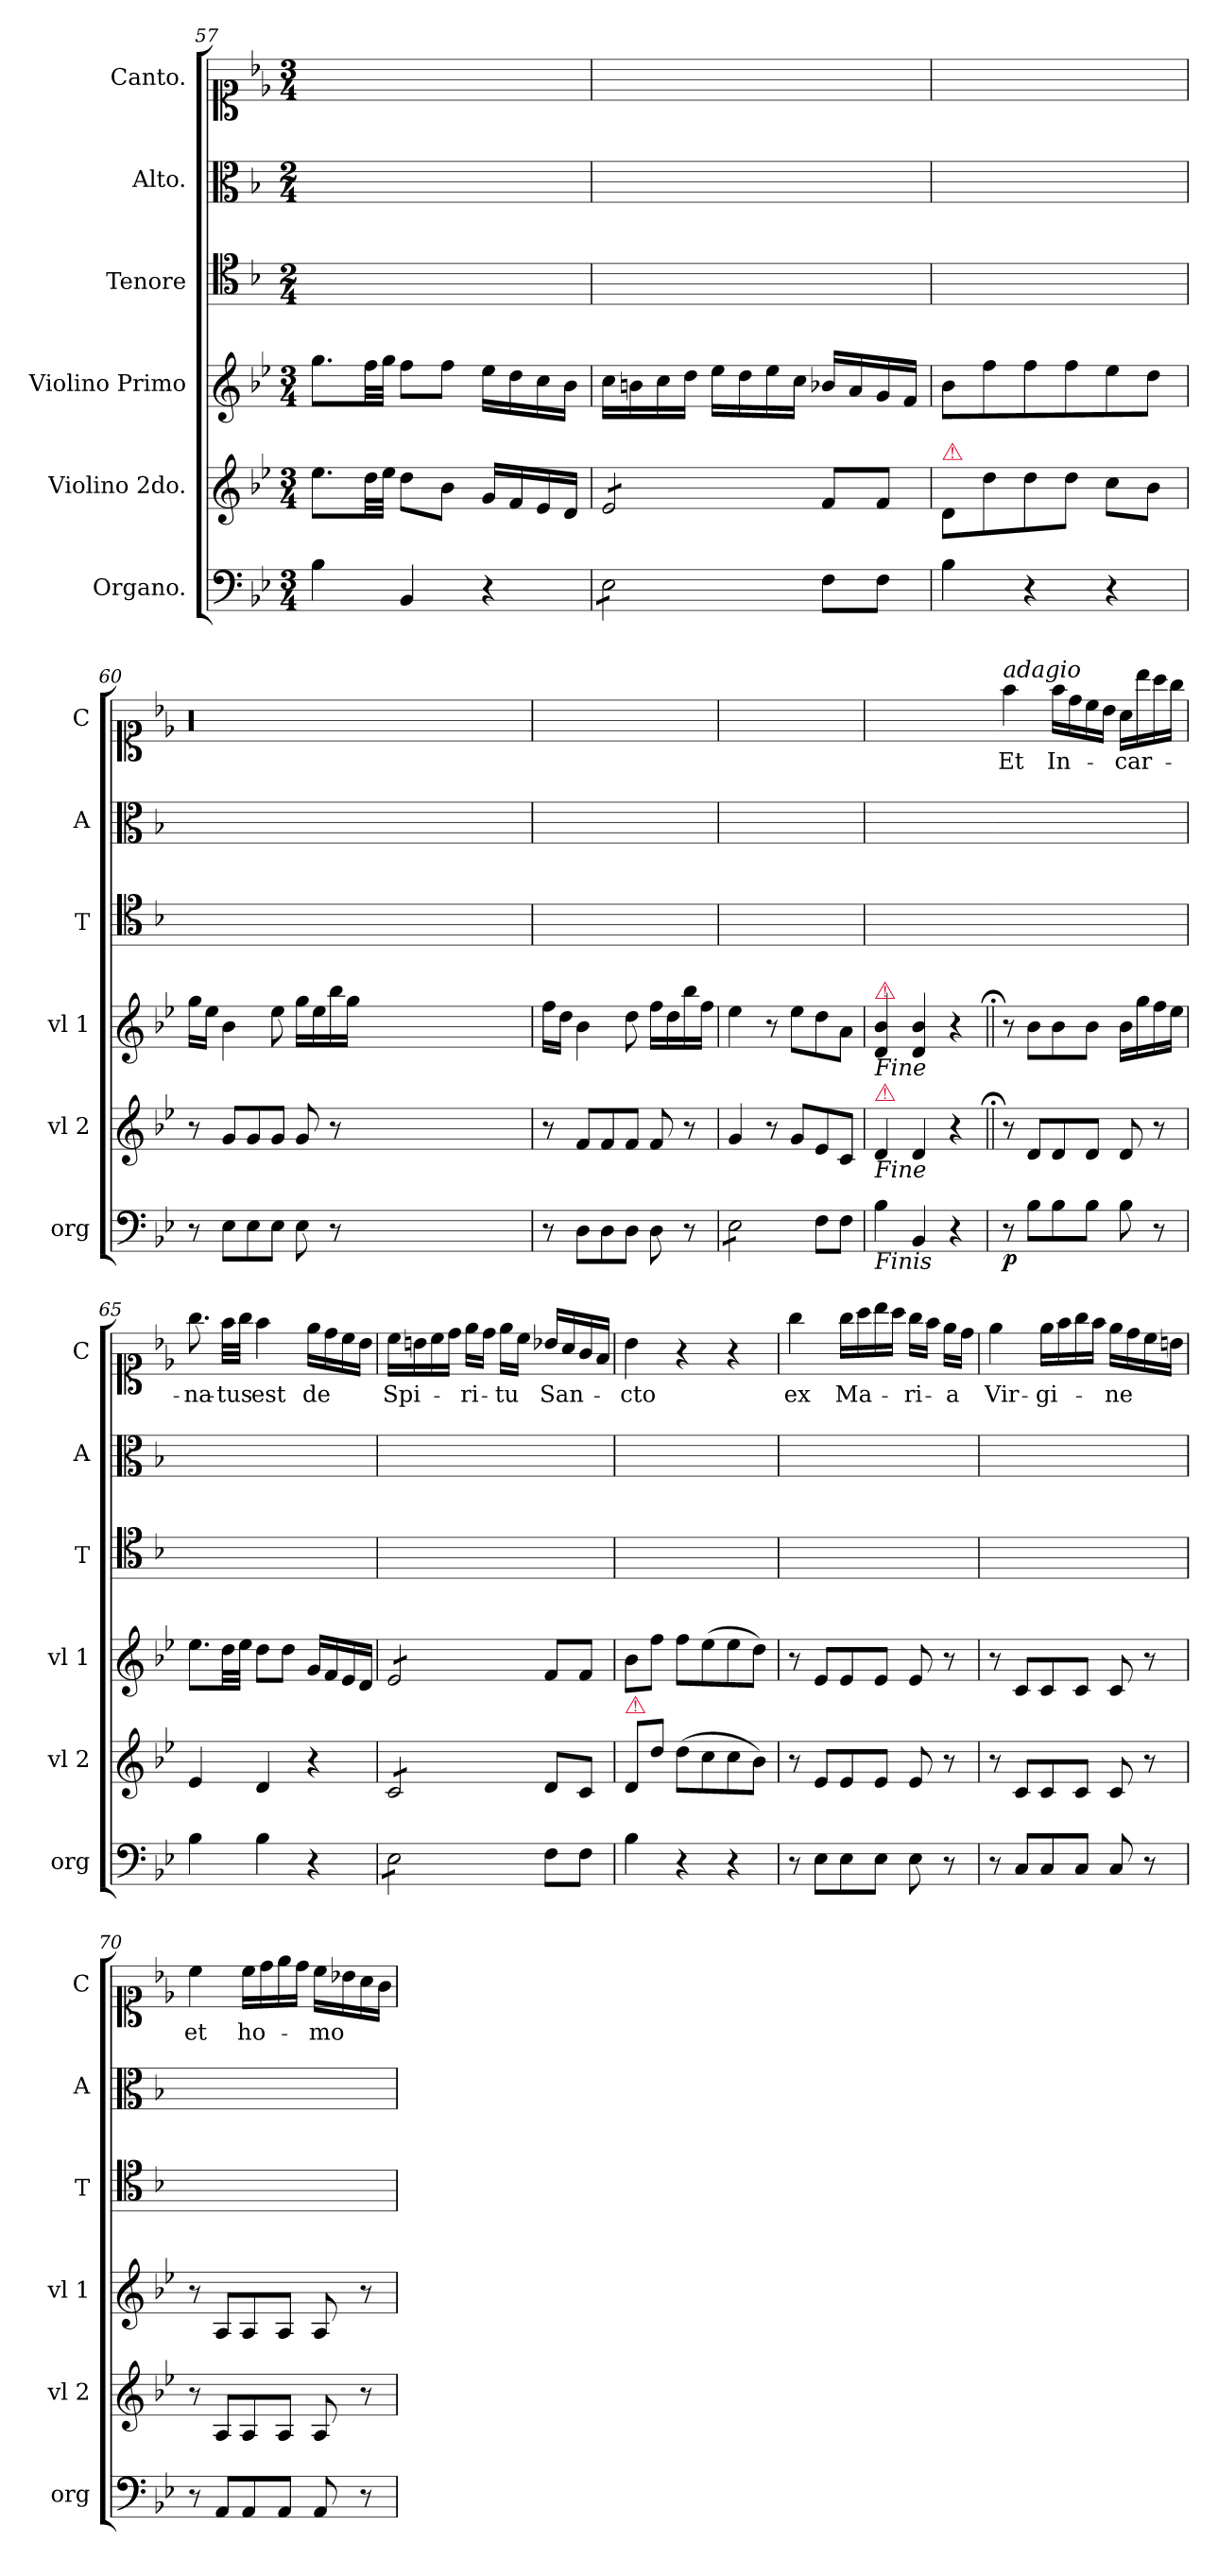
**kern	**dynam	**kern	**kern	**kern	**kern	**kern	**text
*part6	*part6	*part5	*part4	*part3	*part2	*part1	*part1
*staff6	*staff6	*staff5	*staff4	*staff3	*staff2	*staff1	*staff1
*I"Organo.	*	*I"Violino 2do.	*I"Violino Primo	*I"Tenore	*I"Alto.	*I"Canto.	*
*I'org	*	*I'vl 2	*I'vl 1	*I'T	*I'A	*I'C	*
*clefF4	*	*clefG2	*clefG2	*clefC4	*clefC3	*clefC1	*
*k[b-e-]	*	*k[b-e-]	*k[b-e-]	*k[b-]	*k[b-]	*k[b-e-]	*
*B-:	*	*B-:	*B-:	*F:	*F:	*B-:	*
*M3/4	*	*M3/4	*M3/4	*M2/4	*M2/4	*M3/4	*
=57	=57	=57	=57	=57	=57	=57	=57
4B-\	.	8.ee-\L	8.gg\L	2.ryy	2.ryy	2.ryy	.
.	.	32dd\LL	32ff\LL	.	.	.	.
.	.	32ee-\JJJ	32gg\JJJ	.	.	.	.
4BB-/	.	8dd\L	8ff\L	.	.	.	.
.	.	8b-\J	8ff\J	.	.	.	.
4r	.	16g/LL	16ee-\LL	.	.	.	.
.	.	16f/	16dd\	.	.	.	.
.	.	16e-/	16cc\	.	.	.	.
.	.	16d/JJ	16b-\JJ	.	.	.	.
=58	=58	=58	=58	=58	=58	=58	=58
*tremolo	*	*	*	*	*	*	*
*	*	*tremolo	*	*	*	*	*
8E-\L	.	8e-/L	16cc\LL	2.ryy	2.ryy	2.ryy	.
.	.	.	16bn\	.	.	.	.
8E-\	.	8e-/	16cc\	.	.	.	.
.	.	.	16dd\JJ	.	.	.	.
8E-\	.	8e-/	16ee-\LL	.	.	.	.
.	.	.	16dd\	.	.	.	.
8E-\J	.	8e-/J	16ee-\	.	.	.	.
*	*	*Xtremolo	*	*	*	*	*
*Xtremolo	*	*	*	*	*	*	*
.	.	.	16cc\JJ	.	.	.	.
8F\L	.	8f/L	16b-X/LL	.	.	.	.
.	.	.	16a/	.	.	.	.
8F\J	.	8f/J	16g/	.	.	.	.
.	.	.	16f/JJ	.	.	.	.
=59	=59	=59	=59	=59	=59	=59	=59
!	!	!LO:TX:a:color=crimson:t=⚠	!	!	!	!	!
4B-\	.	8d/L	8b-\L	2.ryy	2.ryy	2.ryy	.
.	.	8dd\	8ff\	.	.	.	.
4r	.	8dd\	8ff\	.	.	.	.
.	.	8dd\J	8ff\	.	.	.	.
4r	.	8cc\L	8ee-\	.	.	.	.
.	.	8b-\J	8dd\J	.	.	.	.
=60	=60	=60	=60	=60	=60	=60	=60
!	!	!	!	!	!	!LO:N:vis=00	!
8r	.	8r	16gg\LL	2.ryy	2.ryy	0.r	.
.	.	.	16ee-\JJ	.	.	.	.
8E-\L	.	8g/L	4b-\	.	.	.	.
8E-\	.	8g/	.	.	.	.	.
8E-\J	.	8g/J	8ee-\	.	.	.	.
8E-\	.	8g/	16gg\LL	.	.	.	.
.	.	.	16ee-\	.	.	.	.
8r	.	8r	16bb-\	.	.	.	.
.	.	.	16gg\JJ	.	.	.	.
0ryy	.	0ryy	0ryy	0ryy	0ryy	.	.
4ryy	.	4ryy	4ryy	4ryy	4ryy	.	.
=61	=61	=61	=61	=61	=61	=61	=61
8r	.	8r	16ff\LL	2.ryy	2.ryy	2.ryy	.
.	.	.	16dd\JJ	.	.	.	.
8D\L	.	8f/L	4b-\	.	.	.	.
8D\	.	8f/	.	.	.	.	.
8D\J	.	8f/J	8dd\	.	.	.	.
8D\	.	8f/	16ff\LL	.	.	.	.
.	.	.	16dd\	.	.	.	.
8r	.	8r	16bb-\	.	.	.	.
.	.	.	16ff\JJ	.	.	.	.
=62	=62	=62	=62	=62	=62	=62	=62
*tremolo	*	*	*	*	*	*	*
8E-\L	.	4g/	4ee-\	2.ryy	2.ryy	2.ryy	.
8E-\	.	.	.	.	.	.	.
8E-\	.	8r	8r	.	.	.	.
8E-\J	.	8g/L	8ee-\L	.	.	.	.
*Xtremolo	*	*	*	*	*	*	*
8F\L	.	8e-/	8dd\	.	.	.	.
8F\J	.	8c/J	8a\J	.	.	.	.
=63	=63	=63	=63	=63	=63	=63	=63
!	!	!	!LO:TX:b:i:t=Fine	!	!	!	!
!	!	!LO:TX:b:i:t=Fine	!	!	!	!	!
!LO:TX:b:i:t=Finis	!	!	!	!	!	!	!
4B-\	.	4d/	4d/ 4b-/	2.ryy	2.ryy	2.ryy	.
4BB-/	.	4d/	4d/ 4b-/	.	.	.	.
4r	.	4r	4r	.	.	.	.
!	!	!	!LO:TX:a:color=crimson:t=⚠	!	!	!	!
!	!	!LO:TX:a:color=crimson:t=⚠	!	!	!	!	!
=64	=64	=64||;	=64||;	=64	=64	=64	=64
!	!	!	!	!	!	!LO:TX:a:i:t=adagio	!
!	!LO:DY:b	!	!	!	!	!	!
8r	p	8r	8r	2.ryy	2.ryy	4ff\	Et
8B-\L	.	8d/L	8b-\L	.	.	.	.
8B-\	.	8d/	8b-\	.	.	16ff\LL	In-
.	.	.	.	.	.	16dd\	.
8B-\J	.	8d/J	8b-\J	.	.	16cc\	.
.	.	.	.	.	.	16b-\JJ	.
8B-\	.	8d/	16b-\LL	.	.	16a\LL	-car-
.	.	.	16gg\	.	.	16bb-\	.
8r	.	8r	16ff\	.	.	16aa\	.
.	.	.	16ee-\JJ	.	.	16gg\JJ	.
=65	=65	=65	=65	=65	=65	=65	=65
4B-\	.	4e-/	8.ee-\L	2.ryy	2.ryy	8.gg\	-na-
.	.	.	32dd\LL	.	.	32ff\LLL	-tus
.	.	.	32ee-\JJJ	.	.	32gg\JJJ	.
4B-\	.	4d/	8dd\L	.	.	4ff\	est
.	.	.	8dd\J	.	.	.	.
4r	.	4r	16g/LL	.	.	16ee-\LL	de
.	.	.	16f/	.	.	16dd\	.
.	.	.	16e-/	.	.	16cc\	.
.	.	.	16d/JJ	.	.	16b-\JJ	.
=66	=66	=66	=66	=66	=66	=66	=66
*tremolo	*	*	*	*	*	*	*
*	*	*tremolo	*	*	*	*	*
*	*	*	*tremolo	*	*	*	*
8E-\L	.	8c/L	8e-/L	2.ryy	2.ryy	16cc\LL	Spi-
.	.	.	.	.	.	16bn\	.
8E-\	.	8c/	8e-/	.	.	16cc\	.
.	.	.	.	.	.	16dd\JJ	.
8E-\	.	8c/	8e-/	.	.	16ee-\LL	-ri-
.	.	.	.	.	.	16dd\JJ	.
8E-\J	.	8c/J	8e-/J	.	.	16ee-\LL	-tu
*	*	*	*Xtremolo	*	*	*	*
*	*	*Xtremolo	*	*	*	*	*
*Xtremolo	*	*	*	*	*	*	*
.	.	.	.	.	.	16cc\JJ	.
8F\L	.	8d/L	8f/L	.	.	16b-X/LL	San-
.	.	.	.	.	.	16a/	.
8F\J	.	8c/J	8f/J	.	.	16g/	.
.	.	.	.	.	.	16f/JJ	.
=67	=67	=67	=67	=67	=67	=67	=67
!	!	!LO:TX:a:color=crimson:t=⚠	!	!	!	!	!
4B-\	.	8d/L	8b-\L	2.ryy	2.ryy	4b-\	-cto
.	.	8dd\J	8ff\J	.	.	.	.
4r	.	(>8dd\L	8ff\L	.	.	4r	.
.	.	8cc\	(>8ee-\	.	.	.	.
4r	.	8cc\	8ee-\	.	.	4r	.
.	.	8b-\J)	8dd\J)	.	.	.	.
=68	=68	=68	=68	=68	=68	=68	=68
8r	.	8r	8r	2.ryy	2.ryy	4gg\	ex
8E-\L	.	8e-/L	8e-/L	.	.	.	.
8E-\	.	8e-/	8e-/	.	.	16gg\LL	Ma-
.	.	.	.	.	.	16aa\	.
8E-\J	.	8e-/J	8e-/J	.	.	16bb-\	.
.	.	.	.	.	.	16aa\JJ	.
8E-\	.	8e-/	8e-/	.	.	16gg\LL	-ri-
.	.	.	.	.	.	16ff\JJ	.
8r	.	8r	8r	.	.	16ee-\LL	-a
.	.	.	.	.	.	16dd\JJ	.
=69	=69	=69	=69	=69	=69	=69	=69
8r	.	8r	8r	2.ryy	2.ryy	4ee-\	Vir-
8C/L	.	8c/L	8c/L	.	.	.	.
8C/	.	8c/	8c/	.	.	16ee-\LL	-gi-
.	.	.	.	.	.	16ff\	.
8C/J	.	8c/J	8c/J	.	.	16gg\	.
.	.	.	.	.	.	16ff\JJ	.
8C/	.	8c/	8c/	.	.	16ee-\LL	-ne
.	.	.	.	.	.	16dd\	.
8r	.	8r	8r	.	.	16cc\	.
.	.	.	.	.	.	16bn\JJ	.
=70	=70	=70	=70	=70	=70	=70	=70
8r	.	8r	8r	2.ryy	2.ryy	4cc\	et
8AA/L	.	8A/L	8A/L	.	.	.	.
8AA/	.	8A/	8A/	.	.	16cc\LL	ho-
.	.	.	.	.	.	16dd\	.
8AA/J	.	8A/J	8A/J	.	.	16ee-\	.
.	.	.	.	.	.	16dd\JJ	.
8AA/	.	8A/	8A/	.	.	16cc\LL	-mo
.	.	.	.	.	.	16b-X\	.
8r	.	8r	8r	.	.	16a\	.
.	.	.	.	.	.	16g\JJ	.
=	=	=	=	=	=	=	=
*-	*-	*-	*-	*-	*-	*-	*-
